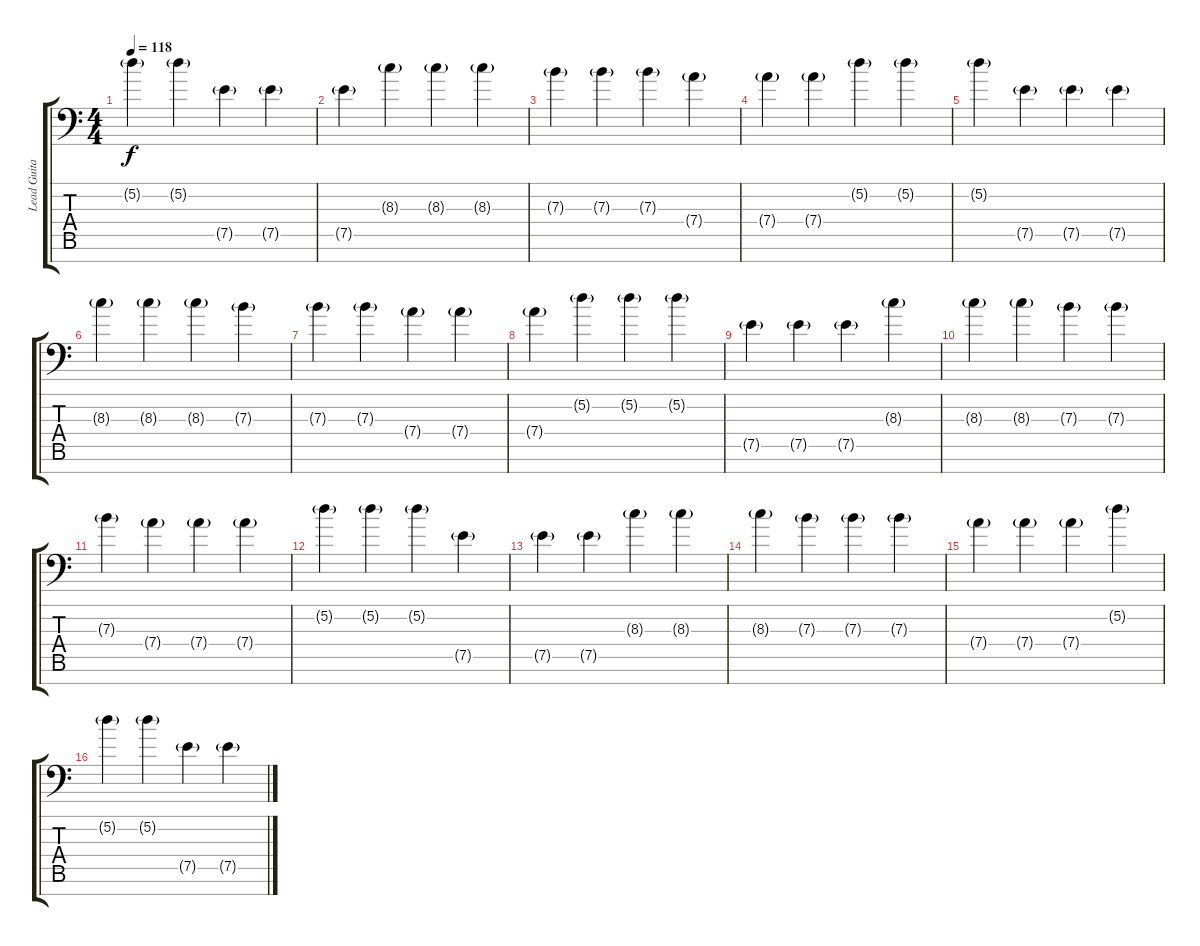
\track ("Lead Guitar #3 / Delay" "Lead Guita") {instrument electricguitarjazz}
\staff {score tabs}
\tuning (D4 A3 E3 D3 A2 E2 A1) {hide}
\ts (4 4)
\tempo 118
\clef f4
\ks c
5.2{g}.4{dy f} 5.2{g}.4 7.5{g}.4 7.5{g}.4 |
7.5{g}.4 8.3{g}.4 8.3{g}.4 8.3{g}.4 |
7.3{g}.4 7.3{g}.4 7.3{g}.4 7.4{g}.4 |
7.4{g}.4 7.4{g}.4 5.2{g}.4 5.2{g}.4 |
5.2{g}.4 7.5{g}.4 7.5{g}.4 7.5{g}.4 |
8.3{g}.4 8.3{g}.4 8.3{g}.4 7.3{g}.4 |
7.3{g}.4 7.3{g}.4 7.4{g}.4 7.4{g}.4 |
7.4{g}.4 5.2{g}.4 5.2{g}.4 5.2{g}.4 |
7.5{g}.4 7.5{g}.4 7.5{g}.4 8.3{g}.4 |
8.3{g}.4 8.3{g}.4 7.3{g}.4 7.3{g}.4 |
7.3{g}.4 7.4{g}.4 7.4{g}.4 7.4{g}.4 |
5.2{g}.4 5.2{g}.4 5.2{g}.4 7.5{g}.4 |
7.5{g}.4 7.5{g}.4 8.3{g}.4 8.3{g}.4 |
8.3{g}.4 7.3{g}.4 7.3{g}.4 7.3{g}.4 |
7.4{g}.4 7.4{g}.4 7.4{g}.4 5.2{g}.4 |
5.2{g}.4 5.2{g}.4 7.5{g}.4 7.5{g}.4
